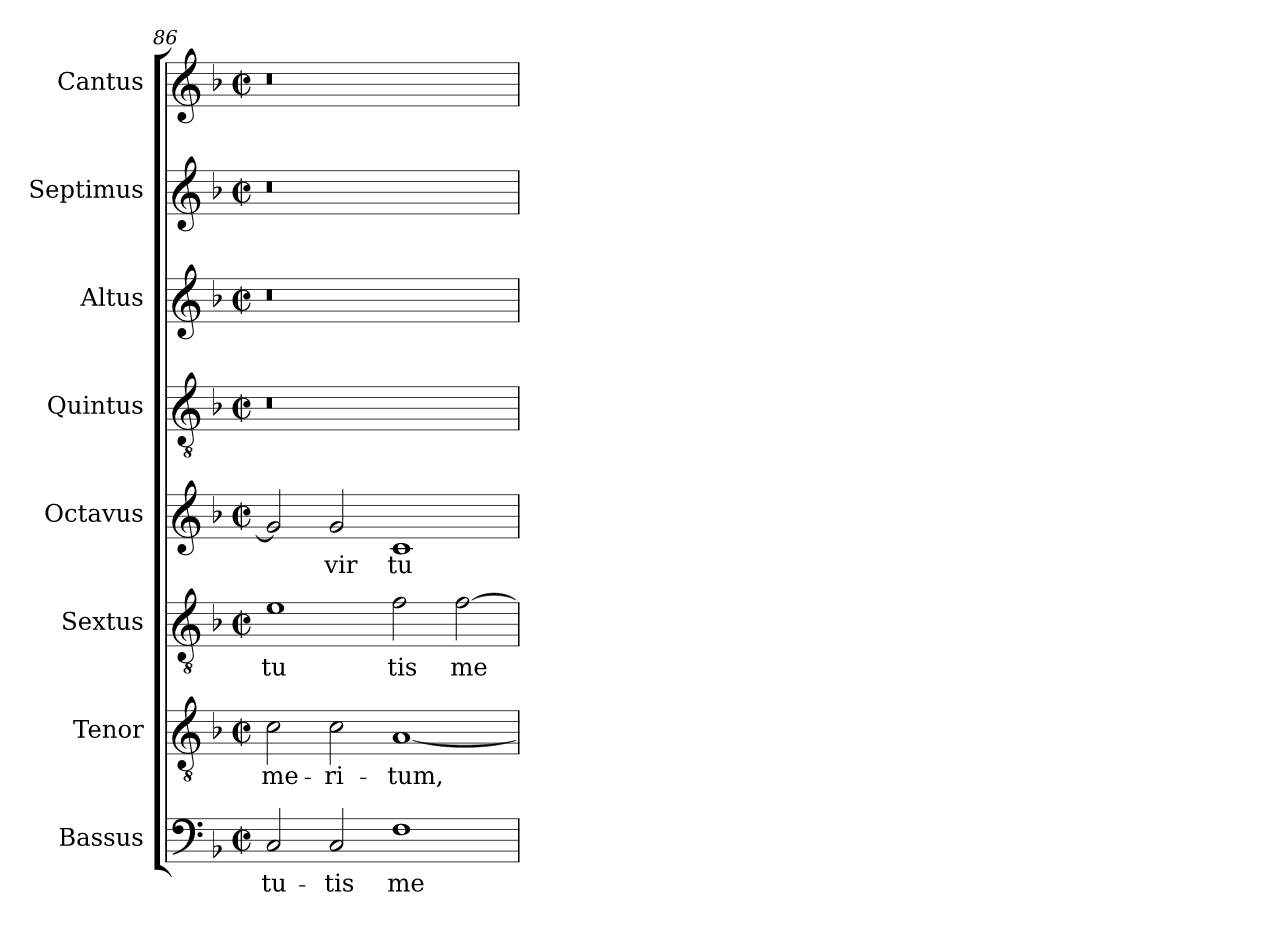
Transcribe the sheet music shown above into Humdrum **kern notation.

**kern	**text	**kern	**text	**kern	**text	**kern	**text	**kern	**kern	**kern	**kern
*part8	*part8	*part7	*part7	*part6	*part6	*part5	*part5	*part4	*part3	*part2	*part1
*staff8	*staff8	*staff7	*staff7	*staff6	*staff6	*staff5	*staff5	*staff4	*staff3	*staff2	*staff1
*I"Bassus	*	*I"Tenor	*	*I"Sextus	*	*I"Octavus	*	*I"Quintus	*I"Altus	*I"Septimus	*I"Cantus
*clefF4	*	*clefGv2	*	*clefGv2	*	*clefG2	*	*clefGv2	*clefG2	*clefG2	*clefG2
*k[b-]	*	*k[b-]	*	*k[b-]	*	*k[b-]	*	*k[b-]	*k[b-]	*k[b-]	*k[b-]
*F:	*	*F:	*	*F:	*	*F:	*	*F:	*F:	*F:	*F:
*M2/2	*	*M2/2	*	*M2/2	*	*M2/2	*	*M2/2	*M2/2	*M2/2	*M2/2
*met(c|)	*	*met(c|)	*	*met(c|)	*	*met(c|)	*	*met(c|)	*met(c|)	*met(c|)	*met(c|)
=86	=86	=86	=86	=86	=86	=86	=86	=86	=86	=86	=86
!	!LO:LY:b:cj	!	!LO:LY:b:cj	!	!LO:LY:b:cj	!	!	!	!	!	!
2C/	-tu-	2c\	me-	1e	tu	2g/]	.	0r	0r	0r	0r
!	!LO:LY:b:cj	!	!LO:LY:b:cj	!	!	!	!LO:LY:b:cj	!	!	!	!
2C/	-tis	2c\	-ri-	.	.	2g/	vir	.	.	.	.
!	!LO:LY:b:cj	!	!LO:LY:b	!	!LO:LY:b:cj	!	!LO:LY:b:cj	!	!	!	!
1F	me-	[<1A	-tum,	2f\	tis	1c	tu	.	.	.	.
!	!	!	!	!	!LO:LY:b	!	!	!	!	!	!
.	.	.	.	[>2f\	me	.	.	.	.	.	.
=	=	=	=	=	=	=	=	=	=	=	=
*-	*-	*-	*-	*-	*-	*-	*-	*-	*-	*-	*-
